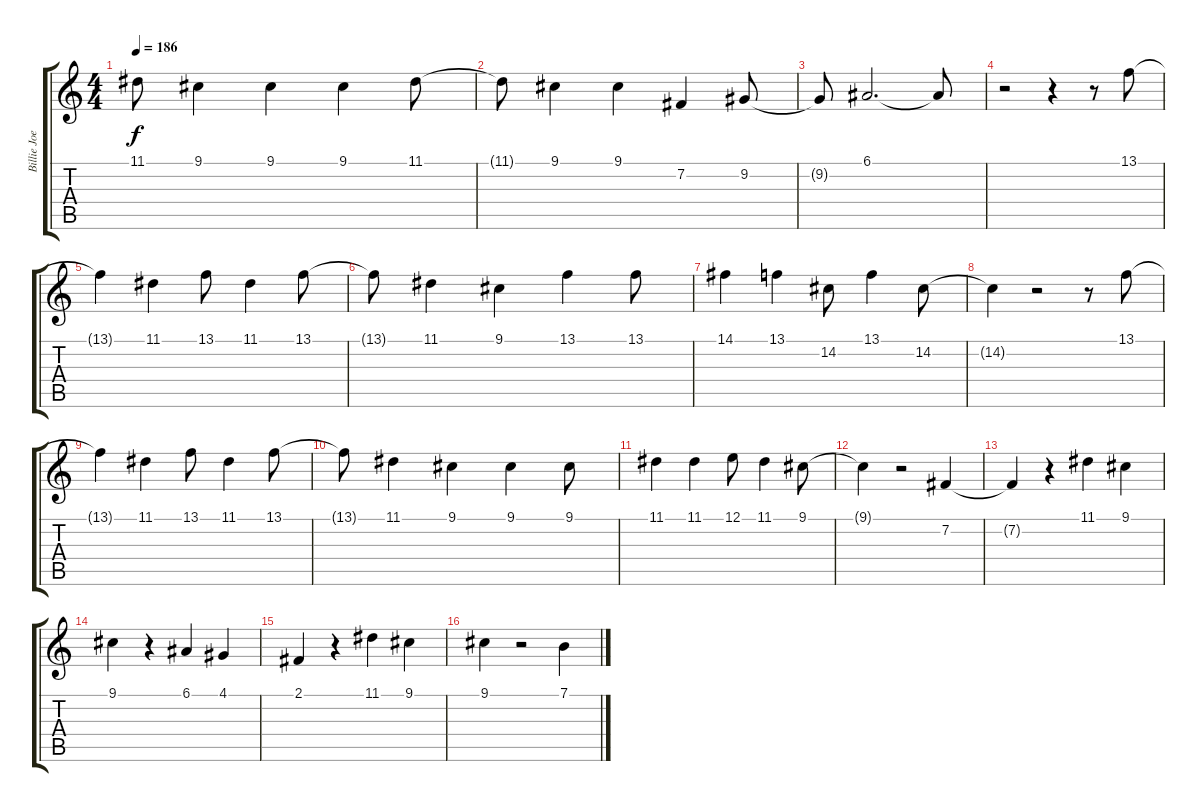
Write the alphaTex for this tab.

\track ("Billie Joe (Vox)" "Billie Joe") {instrument trumpet}
\staff {score tabs}
\tuning (E4 B3 G3 D3 A2 E2) {hide}
\ts (4 4)
\tempo 186
\clef g2
\ks c
11.1{t}.8{dy f} 9.1.4 9.1.4 9.1.4 11.1.8 |
11.1{t}.8 9.1.4 9.1.4 7.2.4 9.2.8 |
9.2{t}.8 6.1.2{d} 6.1{t}.8 |
r.2 r.4 r.8 13.1.8 |
13.1{t}.4 11.1.4 13.1.8 11.1.4 13.1.8 |
13.1{t}.8 11.1.4 9.1.4 13.1.4 13.1.8 |
14.1.4 13.1.4 14.2.8 13.1.4 14.2.8 |
14.2{t}.4 r.2 r.8 13.1.8 |
13.1{t}.4 11.1.4 13.1.8 11.1.4 13.1.8 |
13.1{t}.8 11.1.4 9.1.4 9.1.4 9.1.8 |
11.1.4 11.1.4 12.1.8 11.1.4 9.1.8 |
9.1{t}.4 r.2 7.2.4 |
7.2{t}.4 r.4 11.1.4 9.1.4 |
9.1.4 r.4 6.1.4 4.1.4 |
2.1.4 r.4 11.1.4 9.1.4 |
9.1.4 r.2 7.1.4
